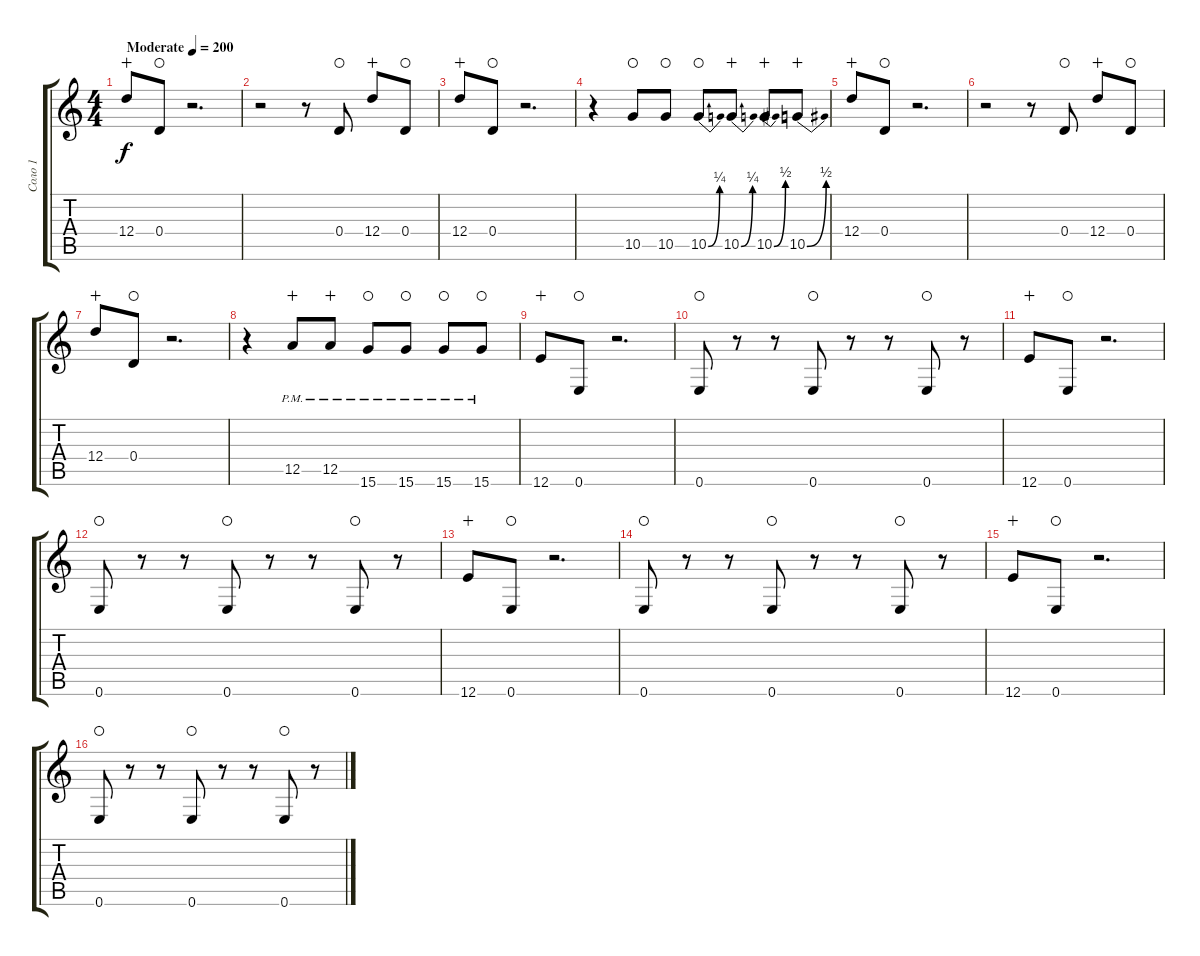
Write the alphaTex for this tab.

\track ("Соло 1" "Соло 1") {instrument distortionguitar}
\staff {score tabs}
\tuning (E4 B3 G3 D3 A2 E2) {hide}
\ts (4 4)
\tempo (200 "Moderate")
\clef g2
\ks c
12.4.8{dy f instrument distortionguitar wahc} 0.4.8{waho} r.2{d} |
r.2 r.8 0.4.8{waho} 12.4.8{wahc} 0.4.8{waho} |
12.4.8{wahc} 0.4.8{waho} r.2{d} |
r.4 10.5.8{waho} 10.5.8{waho} 10.5{be (bend 0 0 60 1)}.8{waho} 10.5{be (bend 0 0 60 1)}.8{wahc} 10.5{be (bend 0 0 60 2)}.8{wahc} 10.5{be (bend 0 0 60 2)}.8{wahc} |
12.4.8{wahc} 0.4.8{waho} r.2{d} |
r.2 r.8 0.4.8{waho} 12.4.8{wahc} 0.4.8{waho} |
12.4.8{wahc} 0.4.8{waho} r.2{d} |
r.4 12.5{pm}.8{wahc} 12.5{pm}.8{wahc} 15.6{pm}.8{waho} 15.6{pm}.8{waho} 15.6{pm}.8{waho} 15.6{pm}.8{waho} |
12.6.8{wahc} 0.6.8{waho} r.2{d} |
0.6.8{waho} r.8 r.8 0.6.8{waho} r.8 r.8 0.6.8{waho} r.8 |
12.6.8{wahc} 0.6.8{waho} r.2{d} |
0.6.8{waho} r.8 r.8 0.6.8{waho} r.8 r.8 0.6.8{waho} r.8 |
12.6.8{wahc} 0.6.8{waho} r.2{d} |
0.6.8{waho} r.8 r.8 0.6.8{waho} r.8 r.8 0.6.8{waho} r.8 |
12.6.8{wahc} 0.6.8{waho} r.2{d} |
0.6.8{waho} r.8 r.8 0.6.8{waho} r.8 r.8 0.6.8{waho} r.8
